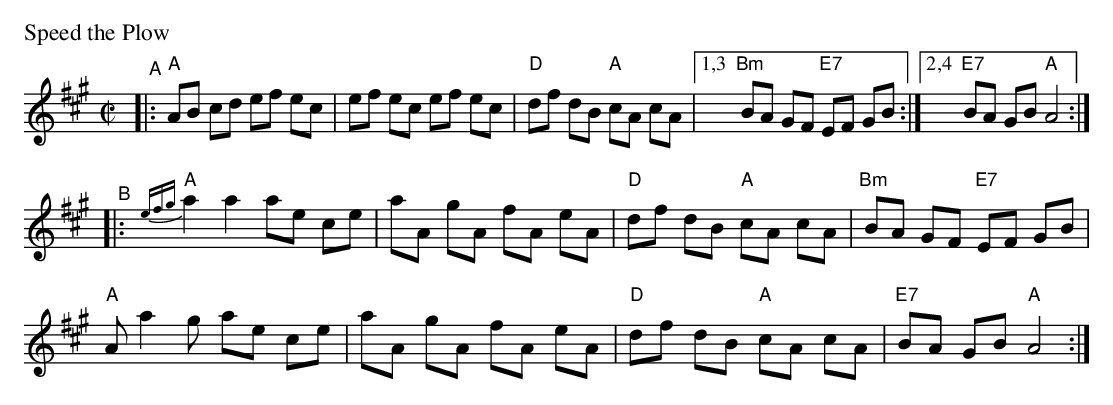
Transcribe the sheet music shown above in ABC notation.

X:1
P: Speed the Plow
M: C|
L: 1/8
K: A
"^A"|:\
"A"AB cd ef ec | ef ec ef ec | "D"df dB "A"cA cA |[1,3 "Bm"BA GF "E7"EF GB \
                                                :|[2,4 "E7"BA GB "A"A4 :|
"^B"|: {efg}\
"A"a2 a2 ae ce | aA gA fA eA | "D"df dB "A"cA cA | "Bm"BA GF "E7"EF GB |
"A"A a2 g ae ce | aA gA fA eA | "D"df dB "A"cA cA | "E7"BA GB "A"A4 :|
